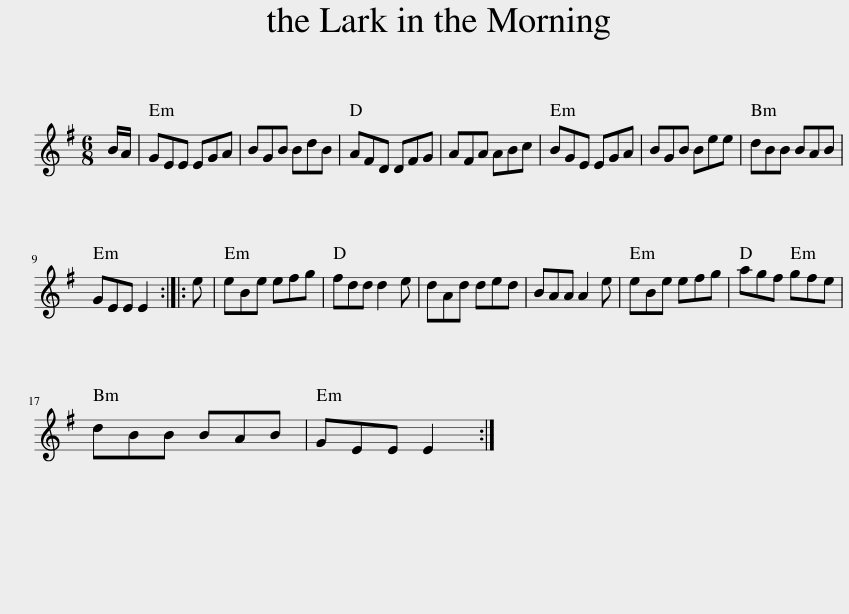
X:1
L:1/8
M:6/8
I:linebreak $
K:Emin
V:1 treble
V:1
 B/A/ | GEE EGA | BGB BdB | AFD DFG | AFA ABc | %5
 BGE EGA | BGB Bee | dBB BAB |$ GEE E2 :: e | %10
 eBe efg | fdd d2 e | dAd ded | BAA A2 e | eBe efg | %15
 agf gfe |$ dBB BAB | GEE E2 :| %18
